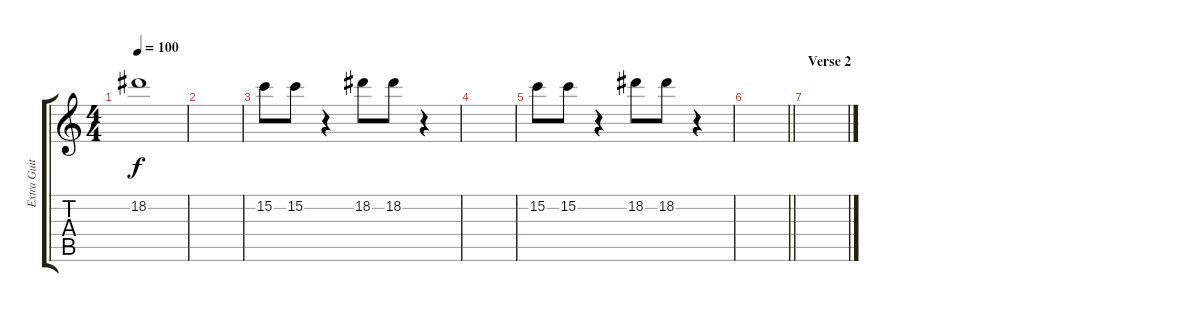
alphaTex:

\track ("Extra Guitar (Chorus Lead)" "Extra Guit") {instrument distortionguitar}
\staff {score tabs}
\tuning (D4 A3 F3 C3 G2 C2) {hide}
\ts (4 4)
\tempo 100
\clef g2
\ks c
18.2.1{dy f} |
|
15.2.8 15.2.8 r.4 18.2.8 18.2.8 r.4 |
|
15.2.8 15.2.8 r.4 18.2.8 18.2.8 r.4 |
\barLineRight lightlight
|
\section ("" "Verse 2")
